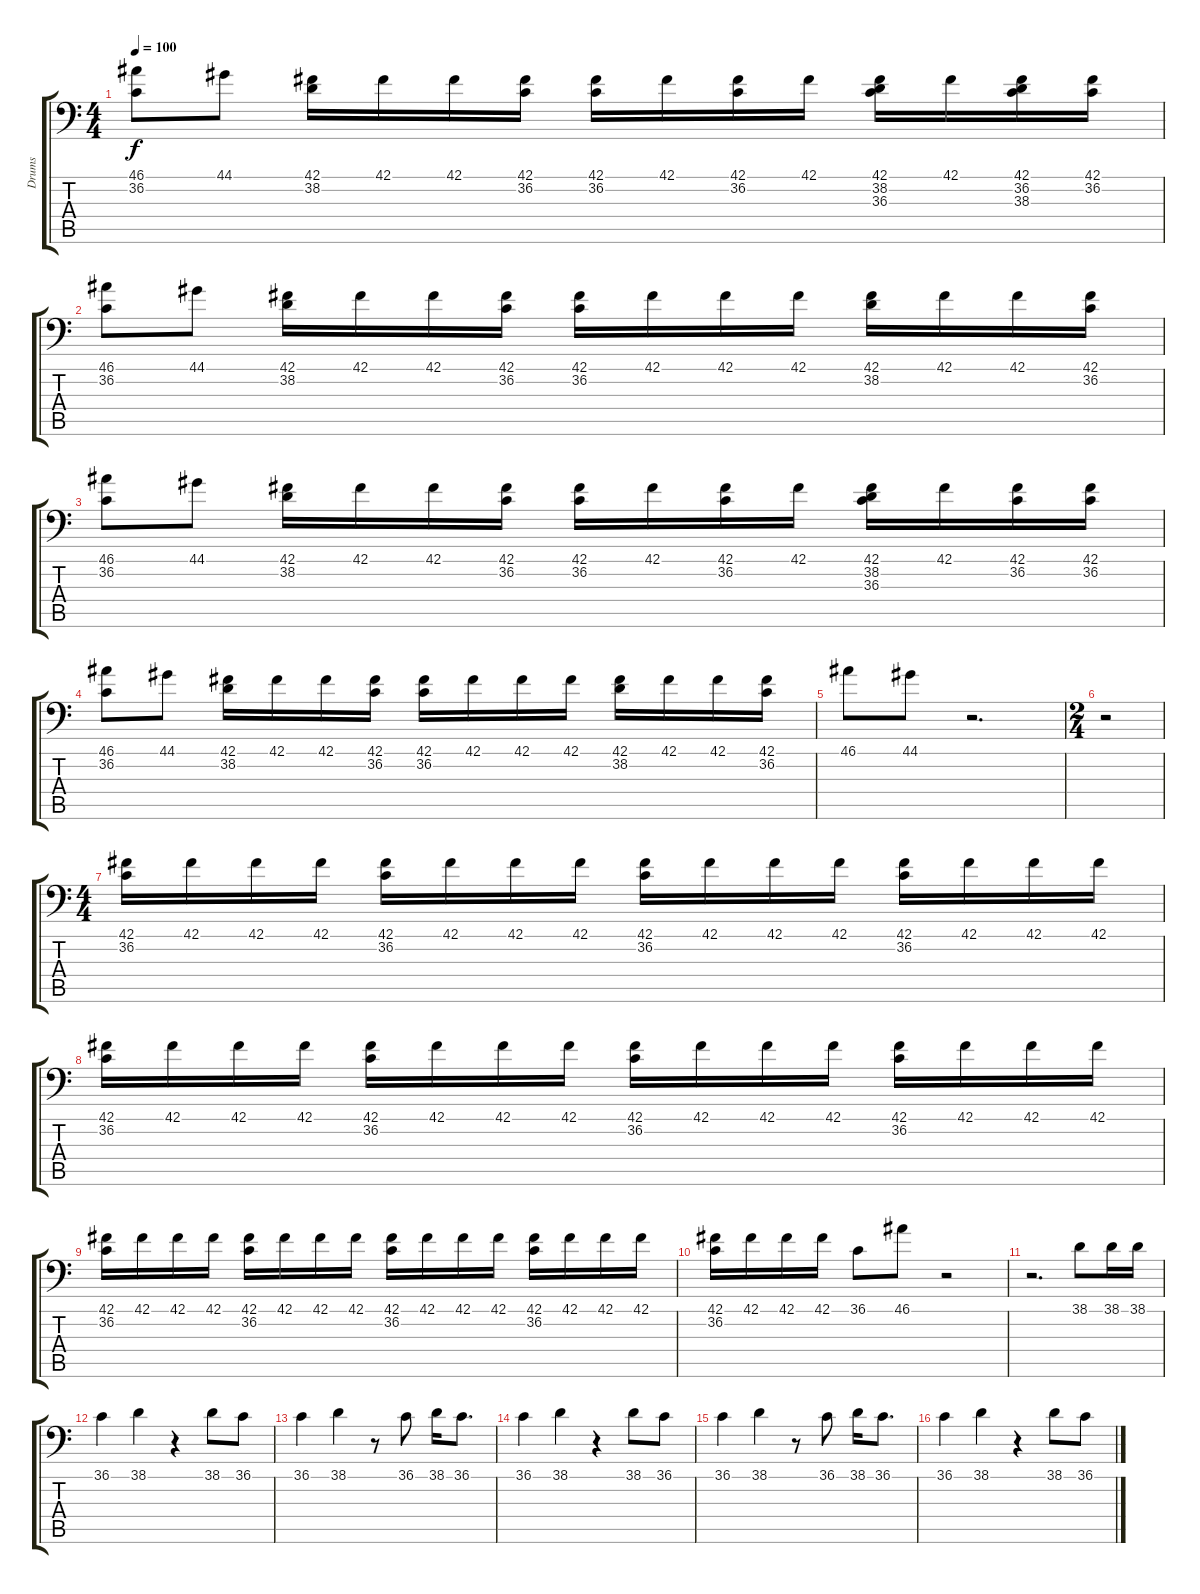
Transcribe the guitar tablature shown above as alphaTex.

\track ("Drums" "Drums") {instrument acousticgrandpiano}
\staff {score tabs}
\tuning (C-1 C-1 C-1 C-1 C-1 C-1) {hide}
\ts (4 4)
\tempo 100
\clef f4
\ks c
(46.1 36.2).8{dy f} 44.1.8 (42.1 38.2).16 42.1.16 42.1.16 (42.1 36.2).16 (42.1 36.2).16 42.1.16 (42.1 36.2).16 42.1.16 (42.1 38.2 36.3).16 42.1.16 (42.1 36.2 38.3).16 (42.1 36.2).16 |
(46.1 36.2).8 44.1.8 (42.1 38.2).16 42.1.16 42.1.16 (42.1 36.2).16 (42.1 36.2).16 42.1.16 42.1.16 42.1.16 (42.1 38.2).16 42.1.16 42.1.16 (42.1 36.2).16 |
(46.1 36.2).8 44.1.8 (42.1 38.2).16 42.1.16 42.1.16 (42.1 36.2).16 (42.1 36.2).16 42.1.16 (42.1 36.2).16 42.1.16 (42.1 38.2 36.3).16 42.1.16 (42.1 36.2).16 (42.1 36.2).16 |
(46.1 36.2).8 44.1.8 (42.1 38.2).16 42.1.16 42.1.16 (42.1 36.2).16 (42.1 36.2).16 42.1.16 42.1.16 42.1.16 (42.1 38.2).16 42.1.16 42.1.16 (42.1 36.2).16 |
46.1.8 44.1.8 r.2{d} |
\ts (2 4)
r.2 |
\ts (4 4)
(42.1 36.2).16 42.1.16 42.1.16 42.1.16 (42.1 36.2).16 42.1.16 42.1.16 42.1.16 (42.1 36.2).16 42.1.16 42.1.16 42.1.16 (42.1 36.2).16 42.1.16 42.1.16 42.1.16 |
(42.1 36.2).16 42.1.16 42.1.16 42.1.16 (42.1 36.2).16 42.1.16 42.1.16 42.1.16 (42.1 36.2).16 42.1.16 42.1.16 42.1.16 (42.1 36.2).16 42.1.16 42.1.16 42.1.16 |
(42.1 36.2).16 42.1.16 42.1.16 42.1.16 (42.1 36.2).16 42.1.16 42.1.16 42.1.16 (42.1 36.2).16 42.1.16 42.1.16 42.1.16 (42.1 36.2).16 42.1.16 42.1.16 42.1.16 |
(42.1 36.2).16 42.1.16 42.1.16 42.1.16 36.1.8 46.1.8 r.2 |
r.2{d} 38.1.8 38.1.16 38.1.16 |
36.1.4 38.1.4 r.4 38.1.8 36.1.8 |
36.1.4 38.1.4 r.8 36.1.8 38.1.16 36.1.8{d} |
36.1.4 38.1.4 r.4 38.1.8 36.1.8 |
36.1.4 38.1.4 r.8 36.1.8 38.1.16 36.1.8{d} |
36.1.4 38.1.4 r.4 38.1.8 36.1.8
